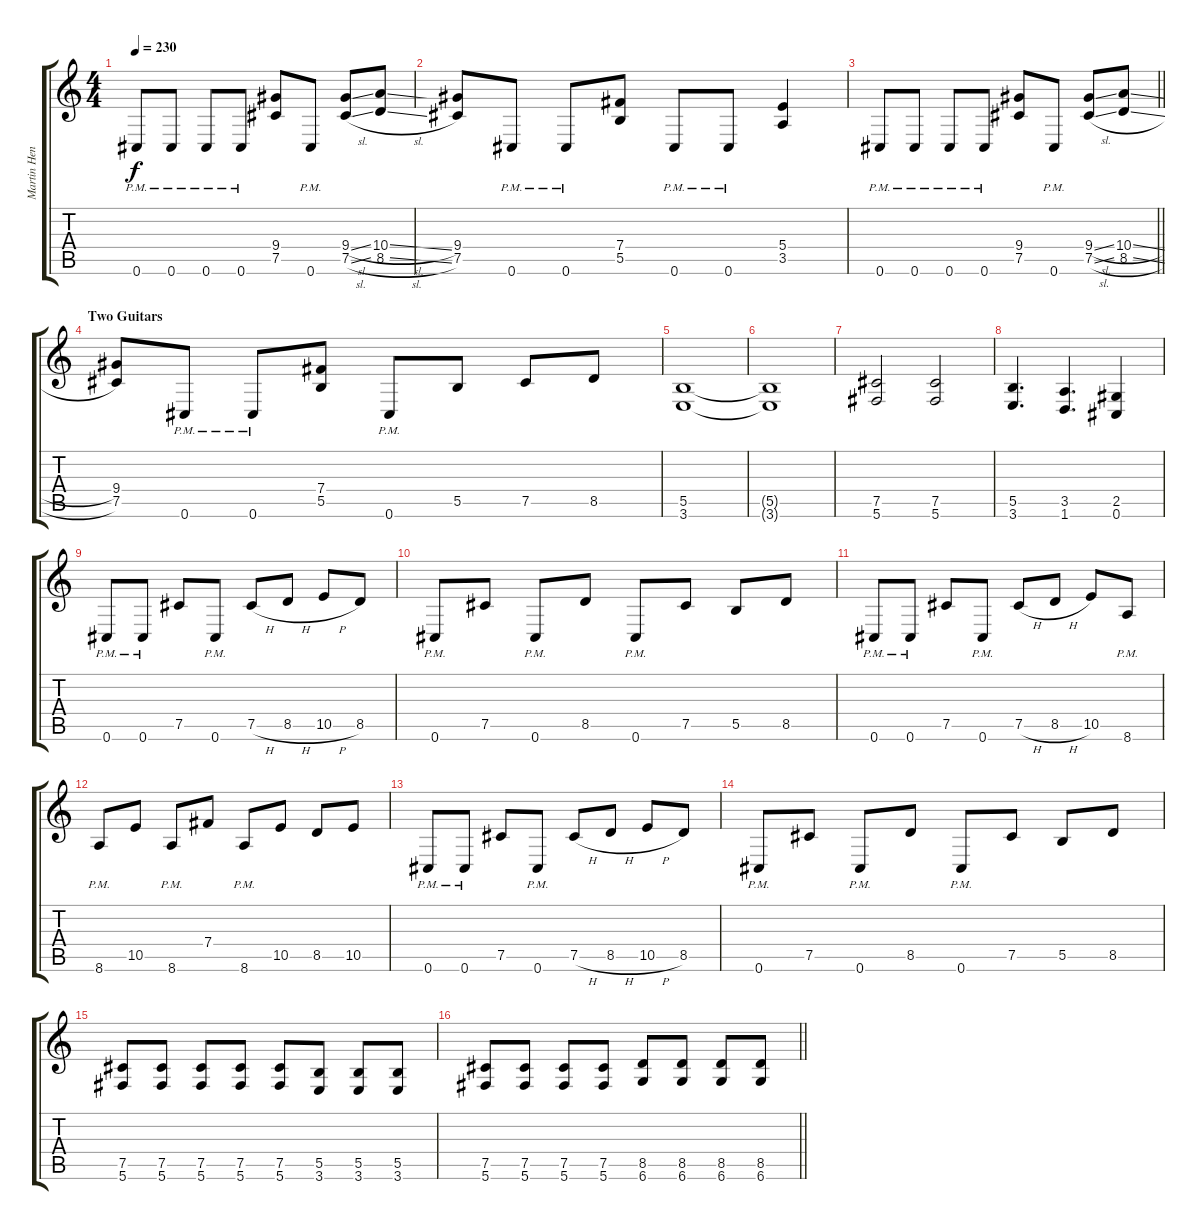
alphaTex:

\track ("Martin Henriksson" "Martin Hen") {instrument distortionguitar}
\staff {score tabs}
\tuning (Db4 Ab3 E3 B2 Gb2 Db2) {hide}
\ts (4 4)
\tempo 230
\clef g2
\ks c
0.6{pm}.8{dy f} 0.6{pm}.8 0.6{pm}.8 0.6{pm}.8 (9.4 7.5).8 0.6{pm}.8 (9.4{sl} 7.5{sl}).8 (10.4{sl} 8.5{sl}).8 |
(9.4 7.5).8 0.6{pm}.8 0.6{pm}.8 (7.4 5.5).8 0.6{pm}.8 0.6{pm}.8 (5.4 3.5).4 |
\barLineRight lightlight
0.6{pm}.8 0.6{pm}.8 0.6{pm}.8 0.6{pm}.8 (9.4 7.5).8 0.6{pm}.8 (9.4{sl} 7.5{sl}).8 (10.4{sl} 8.5{sl}).8 |
\section ("" "Two Guitars")
(9.4 7.5).8 0.6{pm}.8 0.6{pm}.8 (7.4 5.5).8 0.6{pm}.8 5.5.8 7.5.8 8.5.8 |
(5.5 3.6).1 |
(5.5{t} 3.6{t}).1 |
(7.5 5.6).2 (7.5 5.6).2 |
(5.5 3.6).4{d} (3.5 1.6).4{d} (2.5 0.6).4 |
0.6{pm}.8 0.6{pm}.8 7.5.8 0.6{pm}.8 7.5{h}.8 8.5{h}.8 10.5{h}.8 8.5.8 |
0.6{pm}.8 7.5.8 0.6{pm}.8 8.5.8 0.6{pm}.8 7.5.8 5.5.8 8.5.8 |
0.6{pm}.8 0.6{pm}.8 7.5.8 0.6{pm}.8 7.5{h}.8 8.5{h}.8 10.5.8 8.6{pm}.8 |
8.6{pm}.8 10.5.8 8.6{pm}.8 7.4.8 8.6{pm}.8 10.5.8 8.5.8 10.5.8 |
0.6{pm}.8 0.6{pm}.8 7.5.8 0.6{pm}.8 7.5{h}.8 8.5{h}.8 10.5{h}.8 8.5.8 |
0.6{pm}.8 7.5.8 0.6{pm}.8 8.5.8 0.6{pm}.8 7.5.8 5.5.8 8.5.8 |
(7.5 5.6).8 (7.5 5.6).8 (7.5 5.6).8 (7.5 5.6).8 (7.5 5.6).8 (5.5 3.6).8 (5.5 3.6).8 (5.5 3.6).8 |
\barLineRight lightlight
(7.5 5.6).8 (7.5 5.6).8 (7.5 5.6).8 (7.5 5.6).8 (8.5 6.6).8 (8.5 6.6).8 (8.5 6.6).8 (8.5 6.6).8
